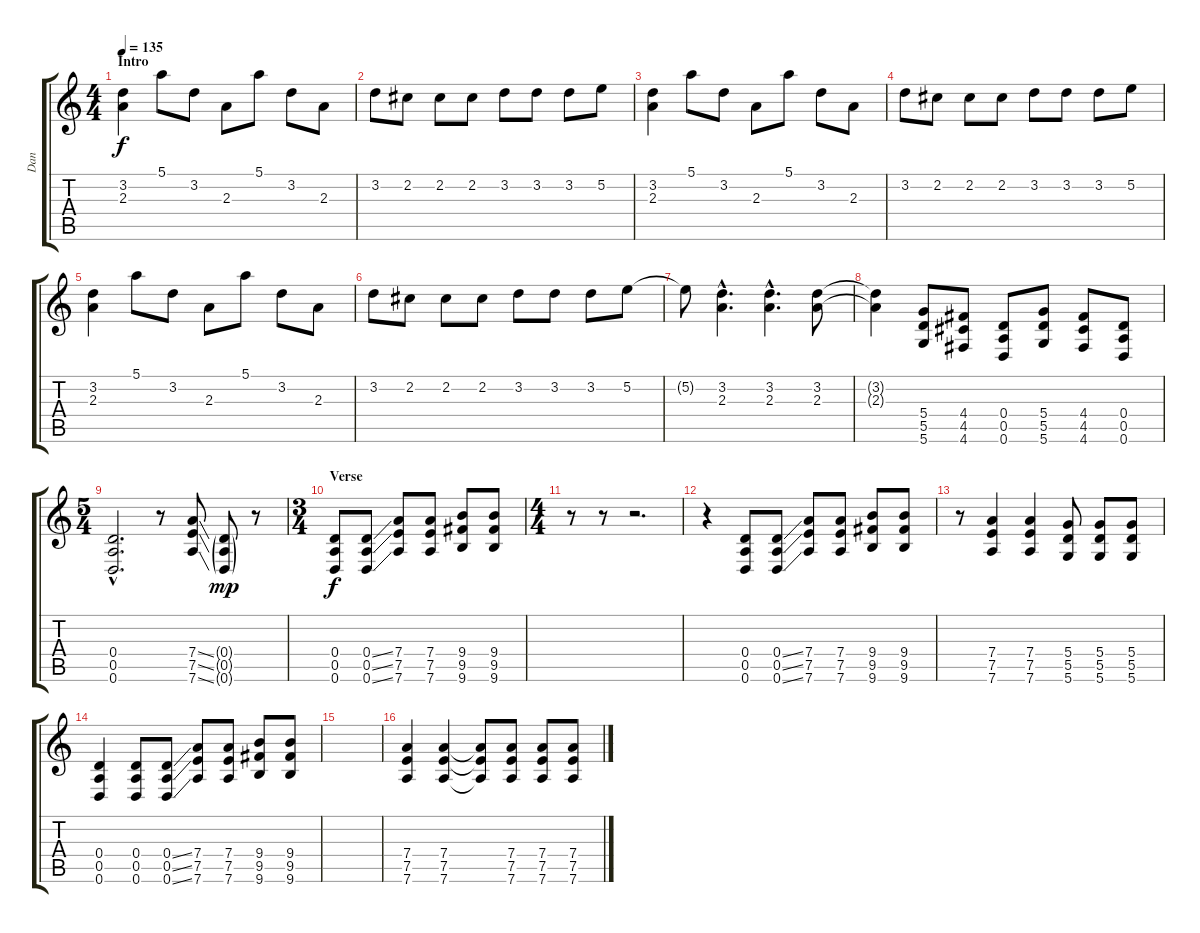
\track ("Dan" "Dan") {instrument distortionguitar}
\staff {score tabs}
\tuning (E4 B3 G3 D3 A2 D2) {hide}
\ts (4 4)
\section ("" "Intro")
\tempo 135
\clef g2
\ks c
(3.2 2.3).4{dy f instrument distortionguitar} 5.1.8 3.2.8 2.3.8 5.1.8 3.2.8 2.3.8 |
3.2.8 2.2.8 2.2.8 2.2.8 3.2.8 3.2.8 3.2.8 5.2.8 |
(3.2 2.3).4 5.1.8 3.2.8 2.3.8 5.1.8 3.2.8 2.3.8 |
3.2.8 2.2.8 2.2.8 2.2.8 3.2.8 3.2.8 3.2.8 5.2.8 |
(3.2 2.3).4 5.1.8 3.2.8 2.3.8 5.1.8 3.2.8 2.3.8 |
3.2.8 2.2.8 2.2.8 2.2.8 3.2.8 3.2.8 3.2.8 5.2.8 |
5.2{t}.8 (3.2{hac} 2.3{hac}).4{d} (3.2{hac} 2.3{hac}).4{d} (3.2 2.3).8 |
(3.2{t} 2.3{t}).4 (5.4 5.5 5.6).8 (4.4 4.5 4.6).8 (0.4 0.5 0.6).8 (5.4 5.5 5.6).8 (4.4 4.5 4.6).8 (0.4 0.5 0.6).8 |
\ts (5 4)
(0.4{hac} 0.5{hac} 0.6{hac}).2{d} r.8 (7.4{ss} 7.5{ss} 7.6{ss}).8 (0.4{g} 0.5{g} 0.6{g}).8{dy mp} r.8 |
\ts (3 4)
\section ("" "Verse")
(0.4 0.5 0.6).8{dy f} (0.4{ss} 0.5{ss} 0.6{ss}).8 (7.4 7.5 7.6).8 (7.4 7.5 7.6).8 (9.4 9.5 9.6).8 (9.4 9.5 9.6).8 |
\ts (4 4)
r.8 r.8 r.2{d} |
r.4 (0.4 0.5 0.6).8 (0.4{ss} 0.5{ss} 0.6{ss}).8 (7.4 7.5 7.6).8 (7.4 7.5 7.6).8 (9.4 9.5 9.6).8 (9.4 9.5 9.6).8 |
r.8 (7.4 7.5 7.6).4 (7.4 7.5 7.6).4 (5.4 5.5 5.6).8 (5.4 5.5 5.6).8 (5.4 5.5 5.6).8 |
(0.4 0.5 0.6).4 (0.4 0.5 0.6).8 (0.4{ss} 0.5{ss} 0.6{ss}).8 (7.4 7.5 7.6).8 (7.4 7.5 7.6).8 (9.4 9.5 9.6).8 (9.4 9.5 9.6).8 |
|
(7.4 7.5 7.6).4 (7.4 7.5 7.6).4 (7.4{t} 7.5{t} 7.6{t}).8 (7.4 7.5 7.6).8 (7.4 7.5 7.6).8 (7.4 7.5 7.6).8
